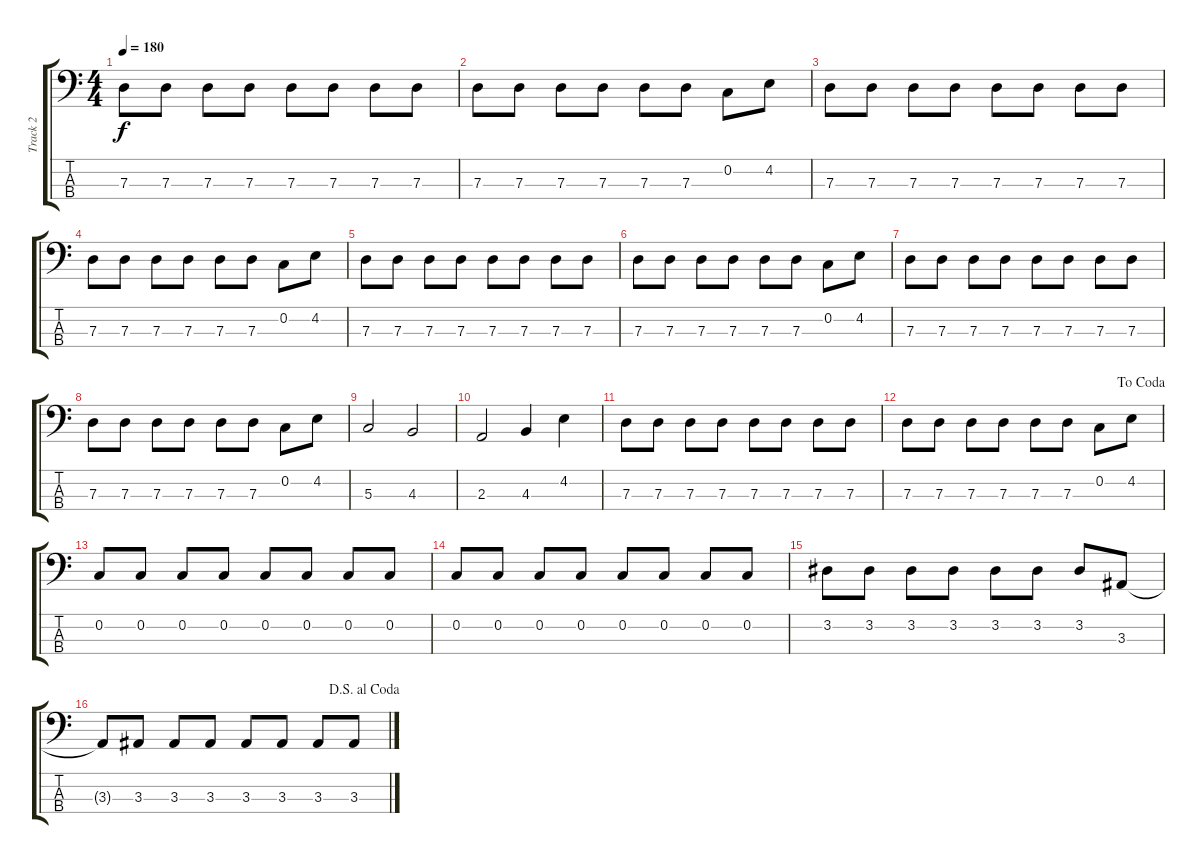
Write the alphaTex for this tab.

\track ("Track 2" "Track 2") {instrument electricbassfinger}
\staff {score tabs}
\tuning (F2 C2 G1 D1) {hide}
\ts (4 4)
\tempo 180
\clef f4
\ks c
7.3.8{dy f} 7.3.8 7.3.8 7.3.8 7.3.8 7.3.8 7.3.8 7.3.8 |
7.3.8 7.3.8 7.3.8 7.3.8 7.3.8 7.3.8 0.2.8 4.2.8 |
7.3.8 7.3.8 7.3.8 7.3.8 7.3.8 7.3.8 7.3.8 7.3.8 |
7.3.8 7.3.8 7.3.8 7.3.8 7.3.8 7.3.8 0.2.8 4.2.8 |
7.3.8 7.3.8 7.3.8 7.3.8 7.3.8 7.3.8 7.3.8 7.3.8 |
7.3.8 7.3.8 7.3.8 7.3.8 7.3.8 7.3.8 0.2.8 4.2.8 |
7.3.8 7.3.8 7.3.8 7.3.8 7.3.8 7.3.8 7.3.8 7.3.8 |
7.3.8 7.3.8 7.3.8 7.3.8 7.3.8 7.3.8 0.2.8 4.2.8 |
5.3.2 4.3.2 |
2.3.2 4.3.4 4.2.4 |
7.3.8 7.3.8 7.3.8 7.3.8 7.3.8 7.3.8 7.3.8 7.3.8 |
\jump dacoda
7.3.8 7.3.8 7.3.8 7.3.8 7.3.8 7.3.8 0.2.8 4.2.8 |
0.2.8 0.2.8 0.2.8 0.2.8 0.2.8 0.2.8 0.2.8 0.2.8 |
0.2.8 0.2.8 0.2.8 0.2.8 0.2.8 0.2.8 0.2.8 0.2.8 |
3.2.8 3.2.8 3.2.8 3.2.8 3.2.8 3.2.8 3.2.8 3.3.8 |
\jump dalsegnoalcoda
3.3{t}.8 3.3.8 3.3.8 3.3.8 3.3.8 3.3.8 3.3.8 3.3.8
